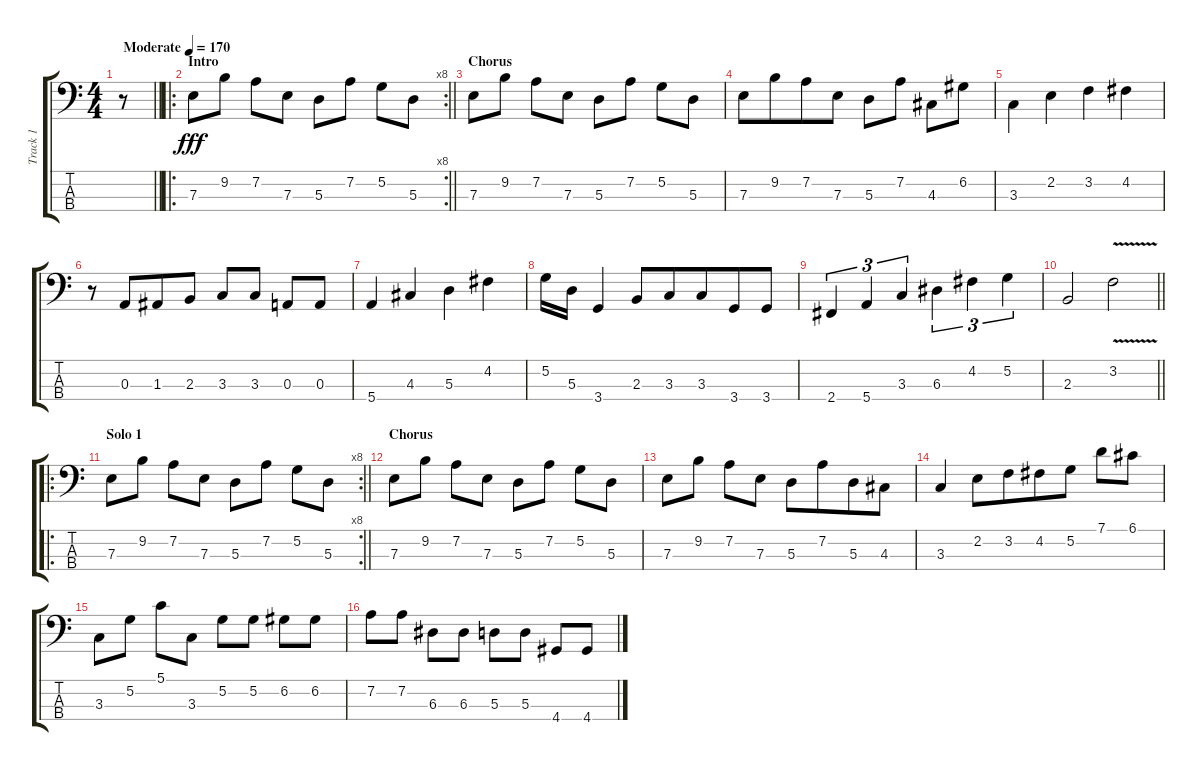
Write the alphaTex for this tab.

\track ("Track 1" "Track 1") {mute instrument electricbassfinger}
\staff {score tabs}
\tuning (G2 D2 A1 E1) {hide}
\ts (4 4)
\tempo (170 "Moderate")
\clef f4
\barLineRight lightlight
\ks c
r.8{dy fff instrument electricbassfinger} |
\ro
\rc 8
\section ("" "Intro")
\barLineRight lightlight
7.3.8 9.2.8 7.2.8 7.3.8 5.3.8 7.2.8 5.2.8 5.3.8 |
\section ("" "Chorus")
7.3.8 9.2.8 7.2.8 7.3.8 5.3.8 7.2.8 5.2.8 5.3.8 |
7.3.8 9.2.8{beam merge} 7.2.8 7.3.8 5.3.8 7.2.8 4.3.8 6.2.8 |
3.3.4{beam merge} 2.2.4 3.2.4 4.2.4 |
r.8 0.3.8{beam merge} 1.3.8 2.3.8 3.3.8 3.3.8 0.3.8 0.3.8 |
5.4.4 4.3.4 5.3.4{beam merge} 4.2.4 |
5.2.16 5.3.16 3.4.4{beam merge} 2.3.8{beam merge} 3.3.8 3.3.8{beam merge} 3.4.8{beam merge} 3.4.8 |
2.4.4{tu (3 2)} 5.4.4{tu (3 2)} 3.3.4{tu (3 2)} 6.3.4{tu (3 2)} 4.2.4{tu (3 2)} 5.2.4{tu (3 2)} |
\barLineRight lightlight
2.3.2 3.2{v}.2 |
\ro
\rc 8
\section ("" "Solo 1")
\barLineRight lightlight
7.3.8 9.2.8 7.2.8 7.3.8 5.3.8 7.2.8 5.2.8 5.3.8 |
\section ("" "Chorus")
7.3.8 9.2.8 7.2.8 7.3.8 5.3.8 7.2.8 5.2.8 5.3.8 |
7.3.8 9.2.8 7.2.8 7.3.8 5.3.8 7.2.8{beam merge} 5.3.8 4.3.8 |
3.3.4 2.2.8{beam merge} 3.2.8{beam merge} 4.2.8 5.2.8 7.1.8 6.1.8 |
3.3.8{beam merge} 5.2.8 5.1.8 3.3.8 5.2.8{beam merge} 5.2.8 6.2.8{beam merge} 6.2.8 |
7.2.8 7.2.8 6.3.8{beam merge} 6.3.8 5.3.8 5.3.8 4.4.8 4.4.8
